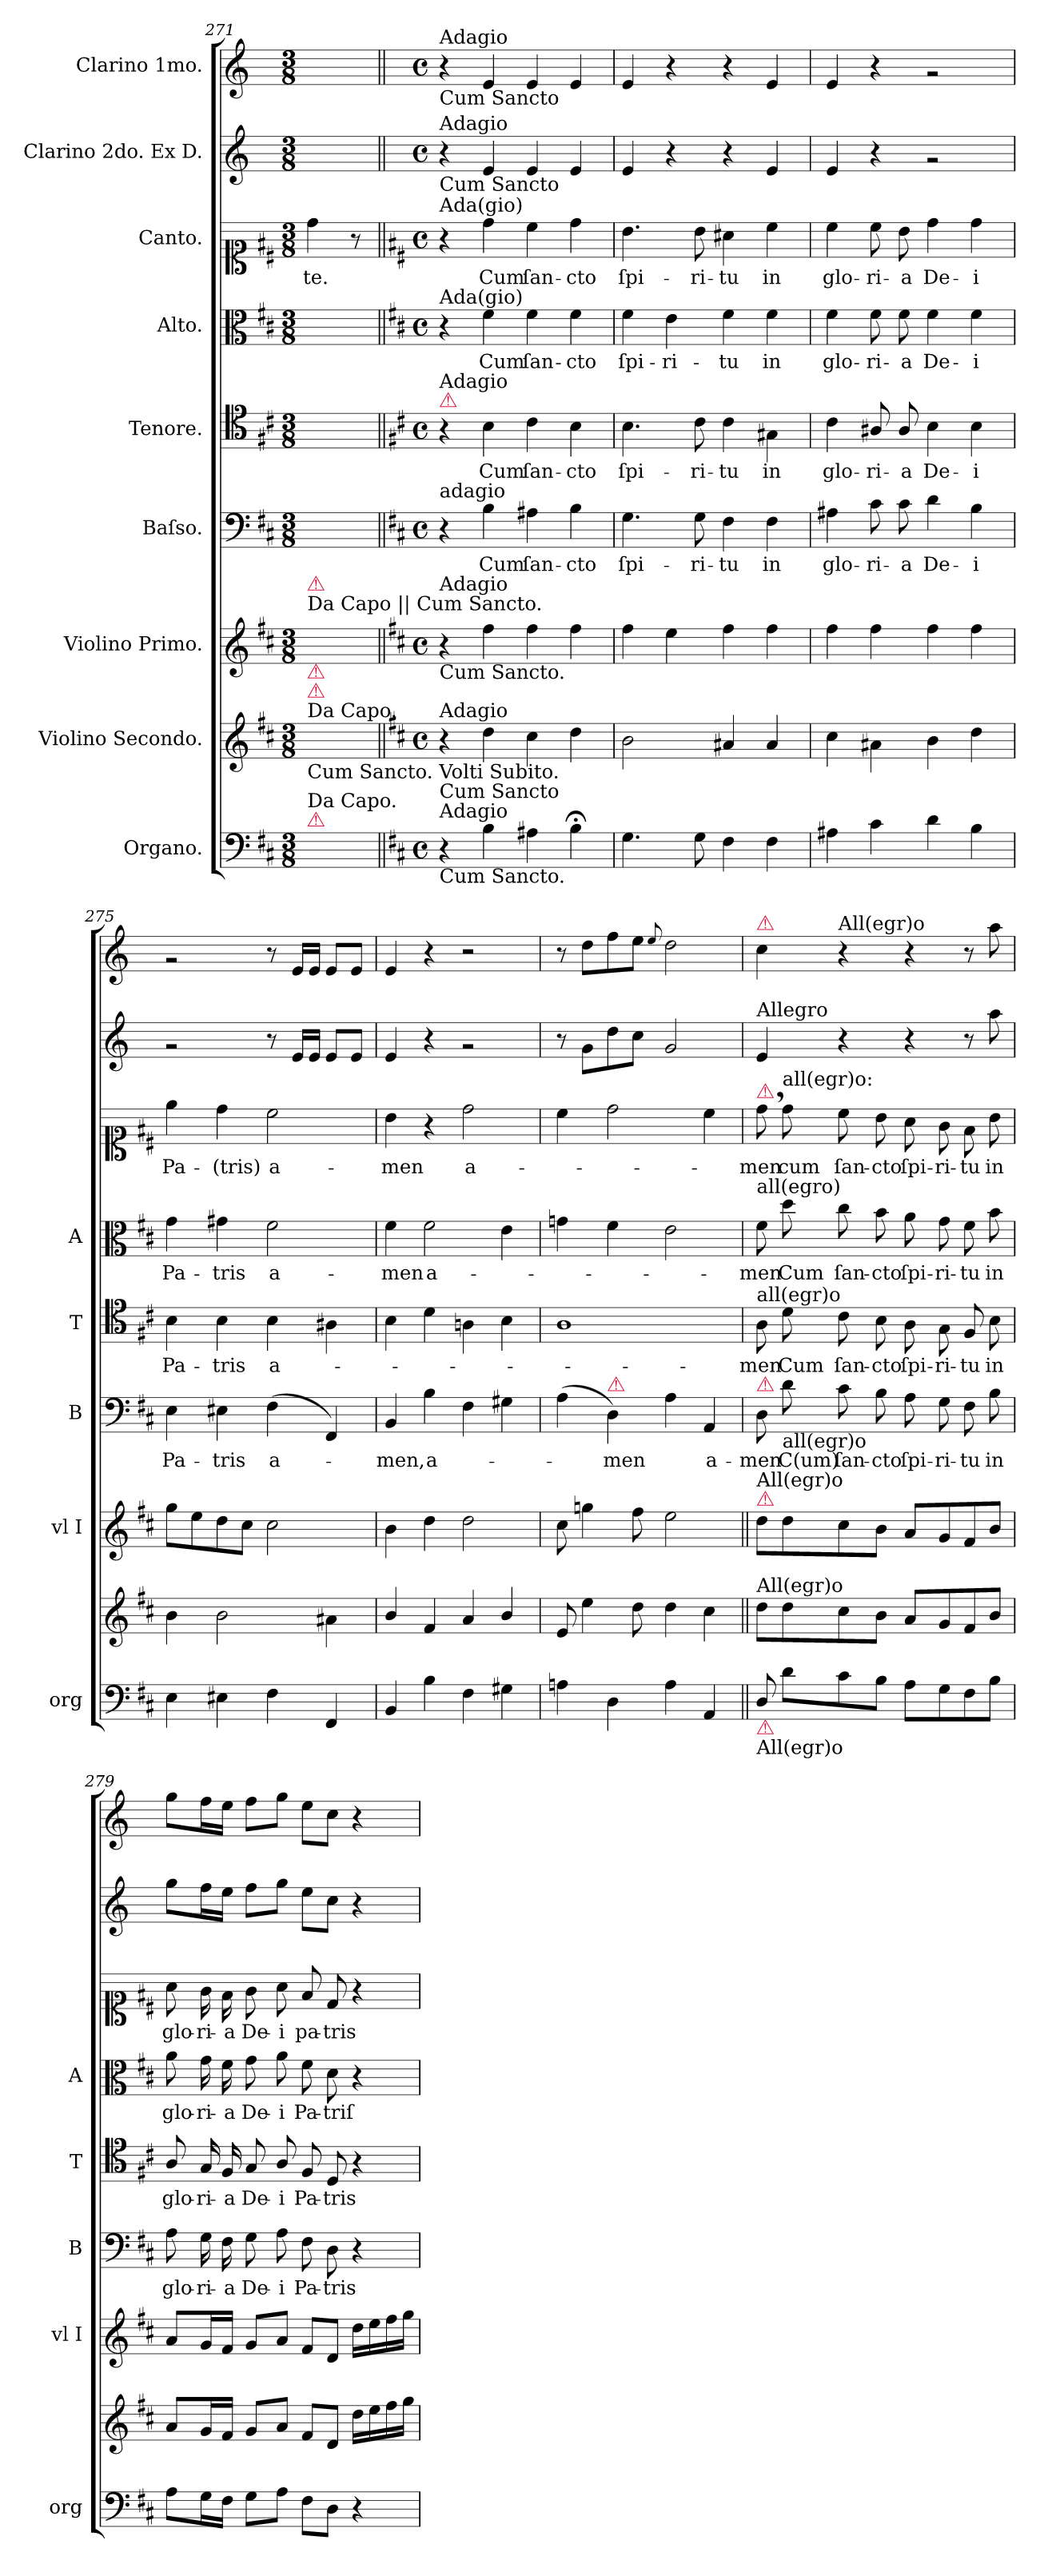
**kern	**kern	**kern	**kern	**text	**kern	**text	**kern	**text	**kern	**text	**kern	**kern
*part9	*part8	*part7	*part6	*part6	*part5	*part5	*part4	*part4	*part3	*part3	*part2	*part1
*staff9	*staff8	*staff7	*staff6	*staff6	*staff5	*staff5	*staff4	*staff4	*staff3	*staff3	*staff2	*staff1
*I"Organo.	*I"Violino Secondo.	*I"Violino Primo.	*I"Baſso.	*	*I"Tenore.	*	*I"Alto.	*	*I"Canto.	*	*I"Clarino 2do. Ex D.	*I"Clarino 1mo.
*I'org	*	*I'vl I	*I'B	*	*I'T	*	*I'A	*	*	*	*	*
*clefF4	*clefG2	*clefG2	*clefF4	*	*clefC4	*	*clefC3	*	*clefC1	*	*clefG2	*clefG2
*	*	*	*	*	*	*	*	*	*	*	*ITrd-1c-2	*ITrd-1c-2
*k[f#c#]	*k[f#c#]	*k[f#c#]	*k[f#c#]	*	*k[f#c#]	*	*k[f#c#]	*	*k[f#c#]	*	*k[f#c#]	*k[f#c#]
*M3/8	*M3/8	*M3/8	*M3/8	*	*M3/8	*	*M3/8	*	*M3/8	*	*M3/8	*M3/8
=271	=271	=271	=271	=271	=271	=271	=271	=271	=271	=271	=271	=271
!	!	!LO:TX:a:t=Da Capo || Cum Sancto.	!	!	!	!	!	!	!	!	!	!
!	!	!LO:TX:a:color=crimson:t=⚠	!	!	!	!	!	!	!	!	!	!
!	!LO:TX:a:t=Da Capo.	!	!	!	!	!	!	!	!	!	!	!
!	!LO:TX:a:color=crimson:t=⚠	!	!	!	!	!	!	!	!	!	!	!
!LO:TX:a:color=crimson:t=⚠	!	!	!	!	!	!	!	!	!	!	!	!
!LO:TX:a:t=Da Capo.	!	!	!	!	!	!	!	!	!	!	!	!
4.ryy	4.ryy	4.ryy	4.ryy	.	4.ryy	.	4.ryy	.	4dd\	-te.	4.ryy	4.ryy
.	.	.	.	.	.	.	.	.	8r	.	.	.
!	!LO:TX:b:t=Cum Sancto. Volti Subito.	!	!	!	!	!	!	!	!	!	!	!
!	!LO:TX:a:color=crimson:t=⚠	!	!	!	!	!	!	!	!	!	!	!
=272||	=272||	=272||	=272||	=272||	=272||	=272||	=272||	=272||	=272||	=272||	=272||	=272||
*k[f#c#]	*k[f#c#]	*k[f#c#]	*k[f#c#]	*	*k[f#c#]	*	*k[f#c#]	*	*k[f#c#]	*	*k[f#c#]	*k[f#c#]
*M4/4	*M4/4	*M4/4	*M4/4	*	*M4/4	*	*M4/4	*	*M4/4	*	*M4/4	*M4/4
*met(c)	*met(c)	*met(c)	*met(c)	*	*met(c)	*	*met(c)	*	*met(c)	*	*met(c)	*met(c)
!	!	!	!	!	!	!	!	!	!	!	!	!LO:TX:b:t=Cum Sancto
!	!	!	!	!	!	!	!	!	!	!	!	!LO:TX:a:t=Adagio
!	!	!	!	!	!	!	!	!	!	!	!LO:TX:b:t=Cum Sancto	!
!	!	!	!	!	!	!	!	!	!	!	!LO:TX:a:t=Adagio	!
!	!	!	!	!	!	!	!	!	!LO:TX:a:t=Ada(gio)	!	!	!
!	!	!	!	!	!	!	!LO:TX:a:t=Ada(gio)	!	!	!	!	!
!	!	!	!	!	!LO:TX:a:color=crimson:t=⚠	!	!	!	!	!	!	!
!	!	!	!	!	!LO:TX:a:t=Adagio	!	!	!	!	!	!	!
!	!	!	!LO:TX:a:t=adagio	!	!	!	!	!	!	!	!	!
!	!	!LO:TX:b:t=Cum Sancto.	!	!	!	!	!	!	!	!	!	!
!	!	!LO:TX:a:t=Adagio	!	!	!	!	!	!	!	!	!	!
!	!LO:TX:b:t=Cum Sancto	!	!	!	!	!	!	!	!	!	!	!
!	!LO:TX:a:t=Adagio	!	!	!	!	!	!	!	!	!	!	!
!LO:TX:b:t=Cum Sancto.	!	!	!	!	!	!	!	!	!	!	!	!
!LO:TX:a:t=Adagio	!	!	!	!	!	!	!	!	!	!	!	!
4r	4r	4r	4r	.	4r	.	4r	.	4r	.	4r	4r
4B\	4dd\	4ff#\	4B\	Cum	4B\	Cum	4f#\	Cum	4dd\	Cum	4f#/	4f#/
4A#X\	4cc#\	4ff#\	4A#X\	ſan-	4c#\	ſan-	4f#\	ſan-	4cc#\	ſan-	4f#/	4f#/
4B;<\	4dd\	4ff#\	4B\	-cto	4B\	-cto	4f#\	-cto	4dd\	-cto	4f#/	4f#/
=273	=273	=273	=273	=273	=273	=273	=273	=273	=273	=273	=273	=273
4.G\	2b\	4ff#\	4.G\	ſpi-	4.B\	ſpi-	4f#\	ſpi-	4.b\	ſpi-	4f#/	4f#/
.	.	4ee\	.	.	.	.	4e\	-ri-	.	.	4r	4r
8G\	.	.	8G\	-ri-	8c#\	-ri-	.	.	8b\	-ri-	.	.
4F#\	4a#X/	4ff#\	4F#\	-tu	4c#\	-tu	4f#\	-tu	4a#X\	-tu	4r	4r
4F#\	4a#/	4ff#\	4F#\	in	4G#X\	in	4f#\	in	4cc#\	in	4f#/	4f#/
=274	=274	=274	=274	=274	=274	=274	=274	=274	=274	=274	=274	=274
4A#X\	4cc#\	4ff#\	4A#X\	glo-	4c#\	glo-	4f#\	glo-	4cc#\	glo-	4f#/	4f#/
4c#\	4a#X\	4ff#\	8c#\	-ri-	8A#X/	-ri-	8f#\	-ri-	8cc#\	-ri-	4r	4r
.	.	.	8c#\	-a	8A#/	-a	8f#\	-a	8b\	-a	.	.
4d\	4b\	4ff#\	4d\	De-	4B\	De-	4f#\	De-	4dd\	De-	2rg	2rg
4B\	4dd\	4ff#\	4B\	-i	4B\	-i	4f#\	-i	4dd\	-i	.	.
=275	=275	=275	=275	=275	=275	=275	=275	=275	=275	=275	=275	=275
4E\	4b\	8gg\L	4E\	Pa-	4B\	Pa-	4g\	Pa-	4ee\	Pa-	2rg	2rg
.	.	8ee\	.	.	.	.	.	.	.	.	.	.
4E#X\	2b\	8dd\	4E#X\	-tris	4B\	-tris	4g#X\	-tris	4dd\	-(tris)	.	.
.	.	8cc#\J	.	.	.	.	.	.	.	.	.	.
4F#\	.	2cc#\	(>4F#\	a-	4B\	a-	2f#\	a-	2cc#\	a-	8r	8r
.	.	.	.	.	.	.	.	.	.	.	16f#/LL	16f#/LL
.	.	.	.	.	.	.	.	.	.	.	16f#/JJ	16f#/JJ
4FF#/	4a#X\	.	4FF#/)	.	4A#X\	.	.	.	.	.	8f#/L	8f#/L
.	.	.	.	.	.	.	.	.	.	.	8f#/J	8f#/J
=276	=276	=276	=276	=276	=276	=276	=276	=276	=276	=276	=276	=276
4BB/	4b/	4b\	4BB/	-men,	4B\	.	4f#\	-men	4b\	-men	4f#/	4f#/
4B\	4f#/	4dd\	4B\	a-	4d\	.	2f#\	a-	4r	.	4r	4r
4F#\	4a/	2dd\	4F#\	.	4An\	.	.	.	2dd\	a-	2rg	2r
4G#X\	4b/	.	4G#X\	.	4B\	.	4e\	.	.	.	.	.
=277	=277	=277	=277	=277	=277	=277	=277	=277	=277	=277	=277	=277
4An\	8e/	8cc#\	(>4A\	.	1A	.	4gn\	.	4cc#\	.	8r	8r
.	4ee\	4ggn\	.	.	.	.	.	.	.	.	8a\L	8ee\L
!	!	!	!LO:TX:a:color=crimson:t=⚠	!	!	!	!	!	!	!	!	!
4D\	.	.	4D\)	-men	.	.	4f#\	.	2dd\	.	8ee\	8gg\
.	8dd\	8ff#\	.	.	.	.	.	.	.	.	8dd\J	8ff#\J
.	.	.	.	.	.	.	.	.	.	.	.	8qqff#/
4A\	4dd\	2ee\	4A\	.	.	.	2e\	.	.	.	2a/	2ee\
4AA/	4cc#\	.	4AA/	a-	.	.	.	.	4cc#\	.	.	.
=278||	=278||	=278||	=278	=278	=278	=278	=278	=278	=278	=278	=278	=278
!	!	!	!	!	!	!	!	!	!	!	!	!LO:TX:a:color=crimson:t=⚠
!	!	!	!	!	!	!	!	!	!	!	!LO:TX:a:t=Allegro	!
!	!	!	!	!	!	!	!	!	!LO:TX:a:color=crimson:t=⚠	!	!	!
!	!	!	!	!	!	!	!LO:TX:a:t=all(egro)	!	!	!	!	!
!	!	!	!	!	!LO:TX:a:t=all(egr)o	!	!	!	!	!	!	!
!	!	!	!LO:TX:a:color=crimson:t=⚠	!	!	!	!	!	!	!	!	!
!	!	!LO:TX:a:color=crimson:t=⚠	!	!	!	!	!	!	!	!	!	!
!	!	!LO:TX:a:t=All(egr)o	!	!	!	!	!	!	!	!	!	!
!	!LO:TX:a:t=All(egr)o	!	!	!	!	!	!	!	!	!	!	!
!LO:TX:b:color=crimson:t=⚠	!	!	!	!	!	!	!	!	!	!	!	!
!LO:TX:b:t=All(egr)o	!	!	!	!	!	!	!	!	!	!	!	!
8D/	8dd\L	8dd\L	8D\	-men	8A\	-men	8f#\	-men	8dd,\	-men	4f#/	4dd\
!	!	!	!	!	!	!	!	!	!LO:TX:a:t=all(egr)o&colon;	!	!	!
!	!	!	!LO:TX:b:t=all(egr)o	!	!	!	!	!	!	!	!	!
8d\L	8dd\	8dd\	8d\	C(um)	8d\	Cum	8dd\	Cum	8dd\	cum	.	.
!	!	!	!	!	!	!	!	!	!	!	!	!LO:TX:a:t=All(egr)o
8c#\	8cc#\	8cc#\	8c#\	ſan-	8c#\	ſan-	8cc#\	ſan-	8cc#\	ſan-	4r	4r
8B\J	8b\J	8b\J	8B\	-cto	8B\	-cto	8b\	-cto	8b\	-cto	.	.
8A\L	8a/L	8a/L	8A\	ſpi-	8A\	ſpi-	8a\	ſpi-	8a\	ſpi-	4r	4r
8G\	8g/	8g/	8G\	-ri-	8G\	-ri-	8g\	-ri-	8g\	-ri-	.	.
8F#\	8f#/	8f#/	8F#\	-tu	8F#/	-tu	8f#\	-tu	8f#\	-tu	8r	8r
8B\J	8b/J	8b/J	8B\	in	8B\	in	8b\	in	8b\	in	8bb\	8bb\
=279	=279	=279	=279	=279	=279	=279	=279	=279	=279	=279	=279	=279
8A\L	8a/L	8a/L	8A\	glo-	8A/	glo-	8a\	glo-	8a\	glo-	8aa\L	8aa\L
16G\L	16g/L	16g/L	16G\	-ri-	16G/	-ri-	16g\	-ri-	16g\	-ri-	16gg\L	16gg\L
16F#\JJ	16f#/JJ	16f#/JJ	16F#\	-a	16F#/	-a	16f#\	-a	16f#\	-a	16ff#\JJ	16ff#\JJ
8G\L	8g/L	8g/L	8G\	De-	8G/	De-	8g\	De-	8g\	De-	8gg\L	8gg\L
8A\J	8a/J	8a/J	8A\	-i	8A/	-i	8a\	-i	8a\	-i	8aa\J	8aa\J
8F#\L	8f#/L	8f#/L	8F#\	Pa-	8F#/	Pa-	8f#\	Pa-	8f#/	pa-	8ff#\L	8ff#\L
8D\J	8d/J	8d/J	8D\	-tris	8D/	-tris	8d\	-triſ	8d/	-tris	8dd\J	8dd\J
4r	16dd\LL	16dd\LL	4r	.	4r	.	4r	.	4r	.	4r	4r
.	16ee\	16ee\	.	.	.	.	.	.	.	.	.	.
.	16ff#\	16ff#\	.	.	.	.	.	.	.	.	.	.
.	16gg\JJ	16gg\JJ	.	.	.	.	.	.	.	.	.	.
=	=	=	=	=	=	=	=	=	=	=	=	=
*-	*-	*-	*-	*-	*-	*-	*-	*-	*-	*-	*-	*-
